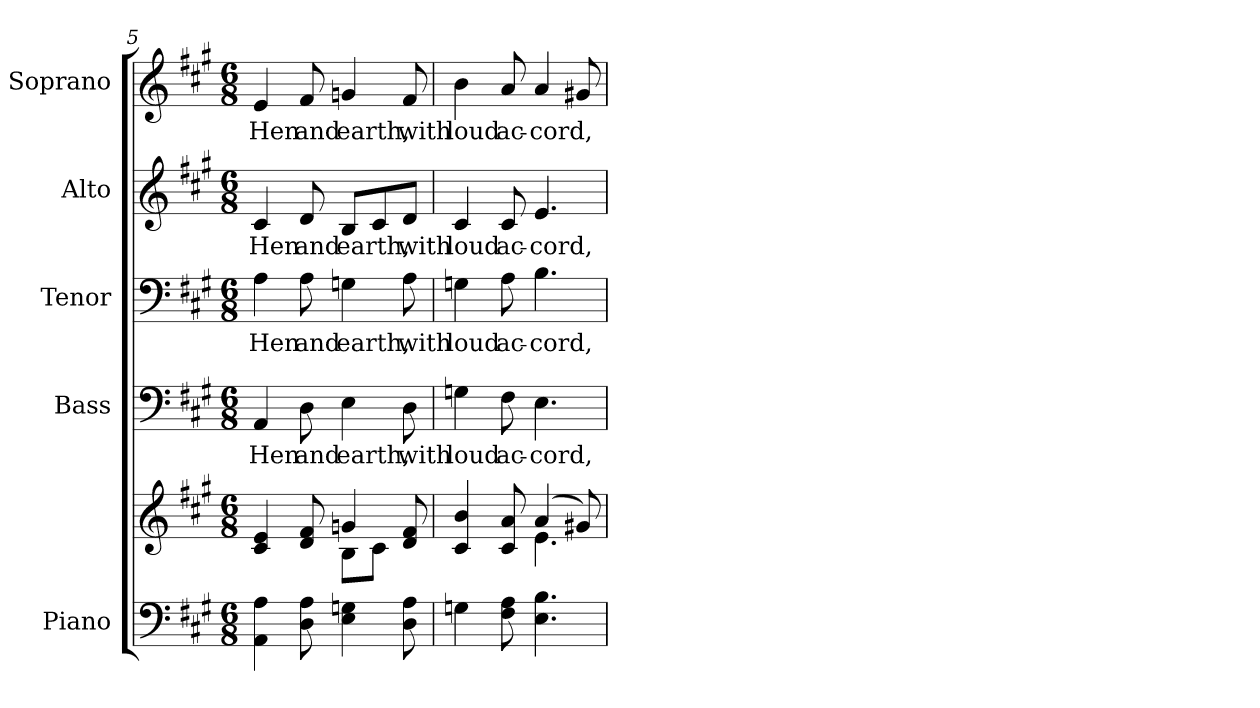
**kern	**kern	**kern	**text	**kern	**text	**kern	**text	**kern	**text
*part5	*part5	*part4	*part4	*part3	*part3	*part2	*part2	*part1	*part1
*staff6	*staff5	*staff4	*staff4	*staff3	*staff3	*staff2	*staff2	*staff1	*staff1
*I"Piano	*	*I"Bass	*	*I"Tenor	*	*I"Alto	*	*I"Soprano	*
*I'Pno.	*	*I'B.	*	*I'T.	*	*I'A.	*	*I'S.	*
!!LO:PB:g=z
*clefF4	*clefG2	*clefF4	*	*clefF4	*	*clefG2	*	*clefG2	*
*k[f#c#g#]	*k[f#c#g#]	*k[f#c#g#]	*	*k[f#c#g#]	*	*k[f#c#g#]	*	*k[f#c#g#]	*
*A:	*A:	*A:	*	*A:	*	*A:	*	*A:	*
*M6/8	*M6/8	*M6/8	*	*M6/8	*	*M6/8	*	*M6/8	*
=5	=5	=5	=5	=5	=5	=5	=5	=5	=5
*	*^	*	*	*	*	*	*	*	*
!	!	!	!	!LO:LY:b:color=#000000	!	!	!	!	!	!
!	!	!	!	!	!	!LO:LY:b:color=#000000	!	!	!	!
!	!	!	!	!	!	!	!	!LO:LY:b:color=#000000	!	!
!	!	!	!	!	!	!	!	!	!	!LO:LY:b:color=#000000
4AAi\ 4Ai	4c#i/ 4ei	4.ryy	4AAi/	Hen	4Ai\	Hen	4c#i/	Hen	4ei/	Hen
!	!	!	!	!LO:LY:b:color=#000000	!	!	!	!	!	!
!	!	!	!	!	!	!LO:LY:b:color=#000000	!	!	!	!
!	!	!	!	!	!	!	!	!LO:LY:b:color=#000000	!	!
!	!	!	!	!	!	!	!	!	!	!LO:LY:b:color=#000000
8Di\ 8Ai	8di/ 8f#i	.	8Di\	and	8Ai\	and	8di/	and	8f#i/	and
!	!	!	!	!LO:LY:b:color=#000000	!	!	!	!	!	!
!	!	!	!	!	!	!LO:LY:b:color=#000000	!	!	!	!
!	!	!	!	!	!	!	!	!LO:LY:b:color=#000000	!	!
!	!	!	!	!	!	!	!	!	!	!LO:LY:b:color=#000000
4Ei\ 4Gni	4gni/	8Bi\L	4Ei\	earth,	4Gni\	earth,	8Bi/L	earth,	4gni/	earth,
.	.	8c#i\J	.	.	.	.	8c#i/	.	.	.
!	!	!	!	!LO:LY:b:color=#000000	!	!	!	!	!	!
!	!	!	!	!	!	!LO:LY:b:color=#000000	!	!	!	!
!	!	!	!	!	!	!	!	!LO:LY:b:color=#000000	!	!
!	!	!	!	!	!	!	!	!	!	!LO:LY:b:color=#000000
8Di\ 8Ai	8di/ 8f#i	8ryy	8Di\	with	8Ai\	with	8di/J	with	8f#i/	with
=6	=6	=6	=6	=6	=6	=6	=6	=6	=6	=6
!	!	!	!	!LO:LY:b:color=#000000	!	!	!	!	!	!
!	!	!	!	!	!	!LO:LY:b:color=#000000	!	!	!	!
!	!	!	!	!	!	!	!	!LO:LY:b:color=#000000	!	!
!	!	!	!	!	!	!	!	!	!	!LO:LY:b:color=#000000
4Gni\	4c#i/ 4bi	4.ryy	4Gni\	loud	4Gni\	loud	4c#i/	loud	4bi\	loud
!	!	!	!	!LO:LY:b:color=#000000	!	!	!	!	!	!
!	!	!	!	!	!	!LO:LY:b:color=#000000	!	!	!	!
!	!	!	!	!	!	!	!	!LO:LY:b:color=#000000	!	!
!	!	!	!	!	!	!	!	!	!	!LO:LY:b:color=#000000
8F#i\ 8Ai	8c#i/ 8ai	.	8F#i\	ac-	8Ai\	ac-	8c#i/	ac-	8ai/	ac-
!	!	!	!	!LO:LY:b:color=#000000	!	!	!	!	!	!
!	!	!	!	!	!	!LO:LY:b:color=#000000	!	!	!	!
!	!	!	!	!	!	!	!	!LO:LY:b:color=#000000	!	!
!	!	!	!	!	!	!	!	!	!	!LO:LY:b:color=#000000
4.Ei\ 4.Bi	(4ai/	4.ei\	4.Ei\	-cord,	4.Bi\	-cord,	4.ei/	-cord,	4ai/	-cord,
.	8g#Xi/)	.	.	.	.	.	.	.	8g#Xi/	.
*	*v	*v	*	*	*	*	*	*	*	*
=	=	=	=	=	=	=	=	=	=
*-	*-	*-	*-	*-	*-	*-	*-	*-	*-
